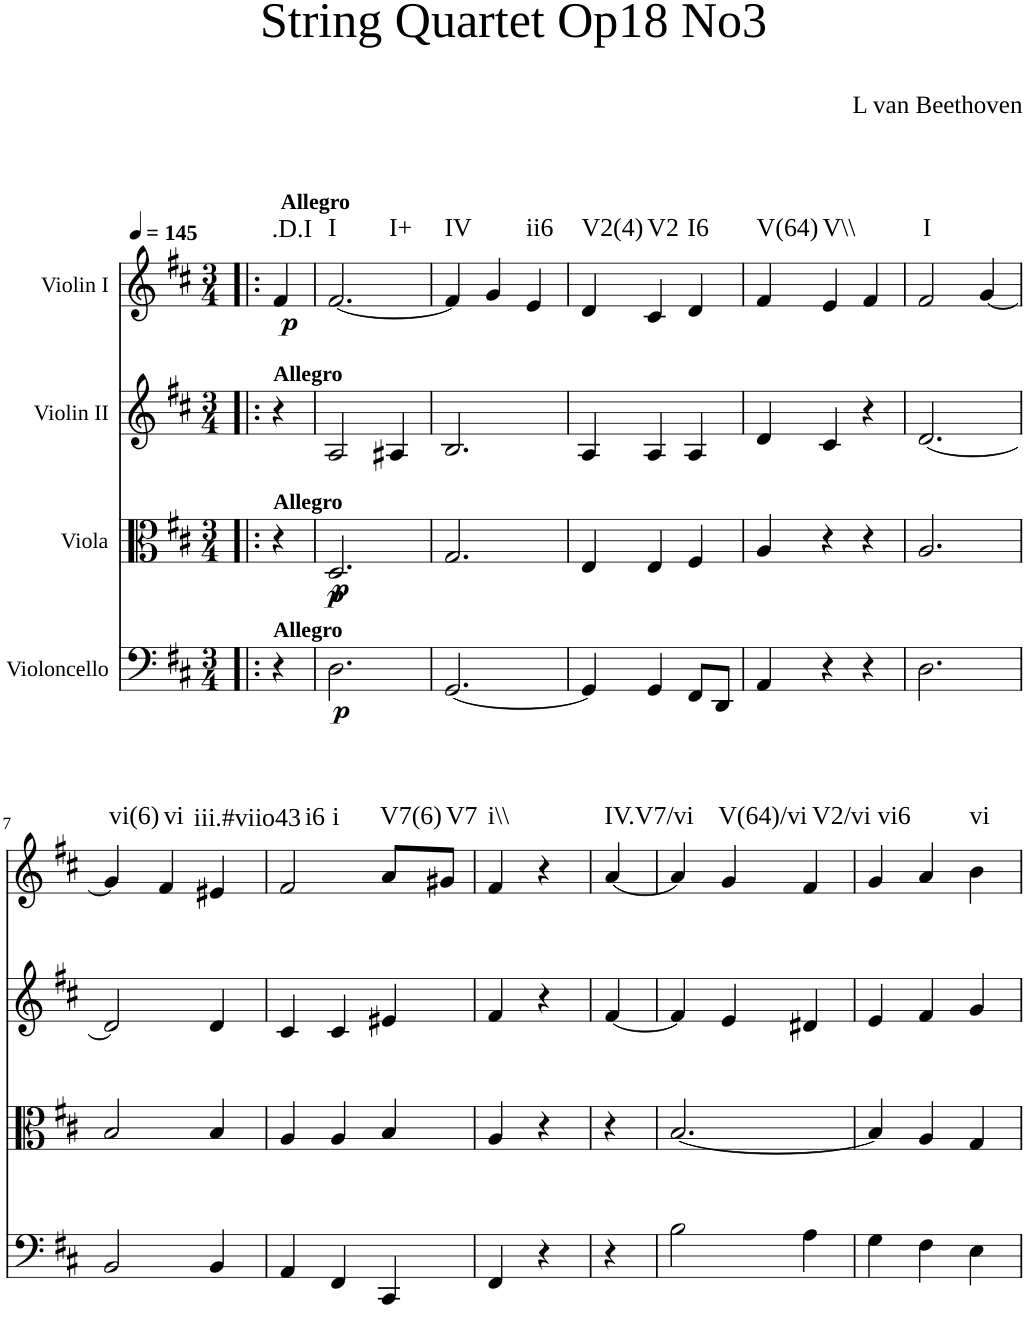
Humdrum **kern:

**kern	**dynam	**kern	**dynam	**kern	**kern	**dynam	**harte
*part4	*part4	*part3	*part3	*part2	*part1	*part1	*part1
*staff4	*staff4	*staff3	*staff3	*staff2	*staff1	*staff1	*
*I"Violoncello	*	*I"Viola	*	*I"Violin II	*I"Violin I	*	*
*I'Vc	*	*I'Vla	*	*I'Vln	*I'Vln	*	*
*clefF4	*	*clefC3	*	*clefG2	*clefG2	*	*
*k[f#c#]	*	*k[f#c#]	*	*k[f#c#]	*k[f#c#]	*	*
*M3/4	*	*M3/4	*	*M3/4	*M3/4	*	*
*MM145	*	*MM145	*	*MM145	*MM145	*	*
=1!|:	=1!|:	=1!|:	=1!|:	=1!|:	=1!|:	=1!|:	=1!|:
!	!	!	!	!	!LO:TX:a:B:t=Allegro	!	!
!	!	!	!	!LO:TX:a:B:t=Allegro	!	!	!
!	!	!LO:TX:a:B:t=Allegro	!	!	!	!	!
!LO:TX:a:B:t=Allegro	!	!	!	!	!	!	!
!	!	!	!	!	!	!LO:DY:b	!LO:H:kt=.D.I
4r	.	4r	.	4r	4f#/	p	N
=2	=2	=2	=2	=2	=2	=2	=2
!	!LO:DY:b	!	!LO:DY:b	!	!	!	!
!	!	!	!LO:DY:n=1:b	!	!	!	!LO:H:n=1:kt=I
!	!	!	!	!	!	!	!LO:H:n=2:kt=I+
2.D\	p	2.D/	p p	2A/	[2.f#/	.	N N
.	.	.	.	4A#X/	.	.	.
=3	=3	=3	=3	=3	=3	=3	=3
!	!	!	!	!	!	!	!LO:H:kt=IV
[2.GG/	.	2.G/	.	2.B/	4f#/]	.	N
.	.	.	.	.	4g/	.	.
!	!	!	!	!	!	!	!LO:H:kt=ii6
.	.	.	.	.	4e/	.	N
=4	=4	=4	=4	=4	=4	=4	=4
!	!	!	!	!	!	!	!LO:H:kt=V2(4)
4GG/]	.	4E/	.	4A/	4d/	.	N
!	!	!	!	!	!	!	!LO:H:kt=V2
4GG/	.	4E/	.	4A/	4c#/	.	N
!	!	!	!	!	!	!	!LO:H:kt=I6
8FF#/L	.	4F#/	.	4A/	4d/	.	N
8DD/J	.	.	.	.	.	.	.
=5	=5	=5	=5	=5	=5	=5	=5
!	!	!	!	!	!	!	!LO:H:kt=V(64)
4AA/	.	4A/	.	4d/	4f#/	.	N
!	!	!	!	!	!	!	!LO:H:kt=V\\
4r	.	4r	.	4c#/	4e/	.	N
4r	.	4r	.	4r	4f#/	.	.
=6	=6	=6	=6	=6	=6	=6	=6
!	!	!	!	!	!	!	!LO:H:kt=I
2.D\	.	2.A/	.	[2.d/	2f#/	.	N
.	.	.	.	.	[4g/	.	.
!!LO:LB:g=z
=7	=7	=7	=7	=7	=7	=7	=7
!	!	!	!	!	!	!	!LO:H:kt=vi(6)
2BB/	.	2B/	.	2d/]	4g/]	.	N
!	!	!	!	!	!	!	!LO:H:kt=vi
.	.	.	.	.	4f#/	.	N
!	!	!	!	!	!	!	!LO:H:kt=iii.#viio43
4BB/	.	4B/	.	4d/	4e#X/	.	N
=8	=8	=8	=8	=8	=8	=8	=8
!	!	!	!	!	!	!	!LO:H:n=1:kt=i6
!	!	!	!	!	!	!	!LO:H:n=2:kt=i
4AA/	.	4A/	.	4c#/	2f#/	.	N N
4FF#/	.	4A/	.	4c#/	.	.	.
!	!	!	!	!	!	!	!LO:H:kt=V7(6)
4CC#/	.	4B/	.	4e#X/	8a/L	.	N
!	!	!	!	!	!	!	!LO:H:kt=V7
.	.	.	.	.	8g#X/J	.	N
=9	=9	=9	=9	=9	=9	=9	=9
!	!	!	!	!	!	!	!LO:H:kt=i\\
4FF#/	.	4A/	.	4f#/	4f#/	.	N
4r	.	4r	.	4r	4r	.	.
=10	=10	=10	=10	=10	=10	=10	=10
!	!	!	!	!	!	!	!LO:H:kt=IV.V7/vi
4r	.	4r	.	[4f#/	[4a/	.	N
=11	=11	=11	=11	=11	=11	=11	=11
2B\	.	[2.B/	.	4f#/]	4a/]	.	.
!	!	!	!	!	!	!	!LO:H:kt=V(64)/vi
.	.	.	.	4e/	4g/	.	N
!	!	!	!	!	!	!	!LO:H:kt=V2/vi
4A\	.	.	.	4d#X/	4f#/	.	N
=12	=12	=12	=12	=12	=12	=12	=12
!	!	!	!	!	!	!	!LO:H:kt=vi6
4G\	.	4B/]	.	4e/	4g/	.	N
4F#\	.	4A/	.	4f#/	4a/	.	.
!	!	!	!	!	!	!	!LO:H:kt=vi
4E\	.	4G/	.	4g/	4b\	.	N
=	=	=	=	=	=	=	=
*-	*-	*-	*-	*-	*-	*-	*-
